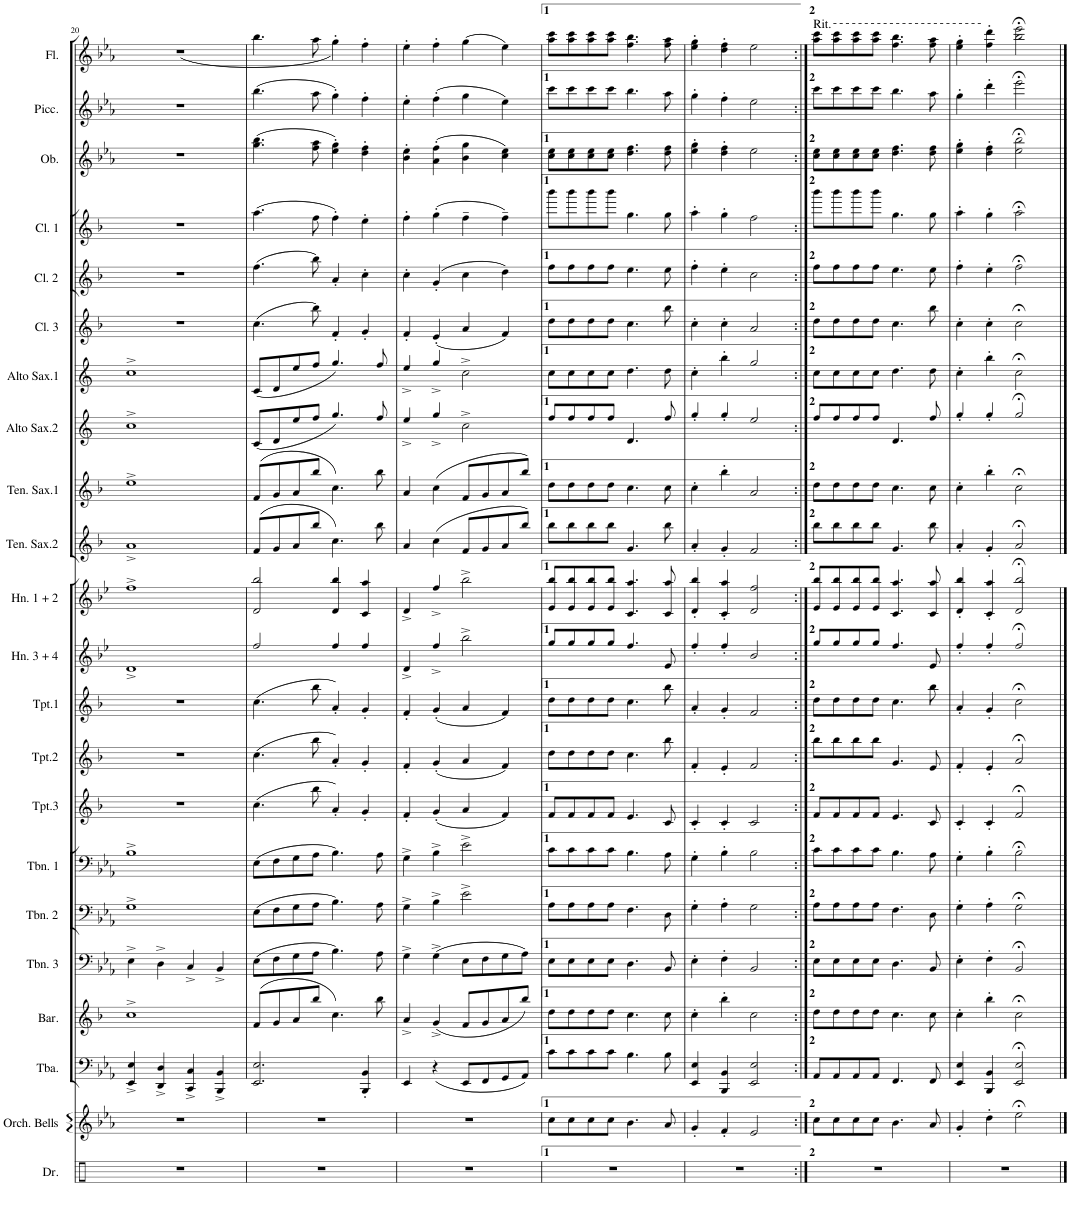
**kern	**kern	**kern	**kern	**kern	**kern	**kern	**kern	**kern	**kern	**kern	**kern	**kern	**kern	**kern	**kern	**kern	**kern	**kern	**kern	**kern	**kern
*part22	*part21	*part20	*part19	*part18	*part17	*part16	*part15	*part14	*part13	*part12	*part11	*part10	*part9	*part8	*part7	*part6	*part5	*part4	*part3	*part2	*part1
*staff22	*staff21	*staff20	*staff19	*staff18	*staff17	*staff16	*staff15	*staff14	*staff13	*staff12	*staff11	*staff10	*staff9	*staff8	*staff7	*staff6	*staff5	*staff4	*staff3	*staff2	*staff1
*I"Drum Set	*I"Orchestral Bells	*I"Tuba	*I"Baritone	*I"Trombone 3	*I"Trombone 2	*I"Trombone 1	*I"Trumpet in B 3	*I"Trumpet in Bb 2	*I"Trumpet in Bb 1	*I"Horn in F 3 + 4	*I"Horn in F 1 + 2	*I"Tenor Saxophone 2	*I"Tenor Saxophone 1	*I"Alto Saxophone 2	*I"Alto Saxophone 1	*I"Clarinet in B 3	*I"Clarinet in Bb 2	*I"Clarinet in Bb 1	*I"Oboe	*I"Piccolo	*I"Flute
*I'Dr.	*I'Orch. Bells	*I'Tba.	*I'Bar.	*I'Tbn. 3	*I'Tbn. 2	*I'Tbn. 1	*I'Tpt.3	*I'Tpt.2	*I'Tpt.1	*I'Hn. 3 + 4	*I'Hn. 1 + 2	*I'Ten. Sax.2	*I'Ten. Sax.1	*I'Alto Sax.2	*I'Alto Sax.1	*I'Cl. 3	*I'Cl. 2	*I'Cl. 1	*I'Ob.	*I'Picc.	*I'Fl.
!!LO:PB:g=z
*clefX	*clefG2	*clefF4	*clefG2	*clefF4	*clefF4	*clefF4	*clefG2	*clefG2	*clefG2	*clefG2	*clefG2	*clefG2	*clefG2	*clefG2	*clefG2	*clefG2	*clefG2	*clefG2	*clefG2	*clefG2	*clefG2
*	*	*	*Trd1c2	*	*	*	*Trd1c2	*Trd1c2	*Trd1c2	*Trd4c7	*Trd4c7	*Trd1c2	*Trd1c2	*Trd5c9	*Trd5c9	*Trd1c2	*Trd1c2	*Trd1c2	*	*Trd-7c-12	*
*k[]	*k[b-e-a-]	*k[b-e-a-]	*k[b-]	*k[b-e-a-]	*k[b-e-a-]	*k[b-e-a-]	*k[b-]	*k[b-]	*k[b-]	*k[b-e-]	*k[b-e-]	*k[b-]	*k[b-]	*k[]	*k[]	*k[b-]	*k[b-]	*k[b-]	*k[b-e-a-]	*k[b-e-a-]	*k[b-e-a-]
*M2/2	*M2/2	*M2/2	*M2/2	*M2/2	*M2/2	*M2/2	*M2/2	*M2/2	*M2/2	*M2/2	*M2/2	*M2/2	*M2/2	*M2/2	*M2/2	*M2/2	*M2/2	*M2/2	*M2/2	*M2/2	*M2/2
*met(c|)	*met(c|)	*met(c|)	*met(c|)	*met(c|)	*met(c|)	*met(c|)	*met(c|)	*met(c|)	*met(c|)	*met(c|)	*met(c|)	*met(c|)	*met(c|)	*met(c|)	*met(c|)	*met(c|)	*met(c|)	*met(c|)	*met(c|)	*met(c|)	*met(c|)
=20	=20	=20	=20	=20	=20	=20	=20	=20	=20	=20	=20	=20	=20	=20	=20	=20	=20	=20	=20	=20	=20
1r	1r	4EE-/^ 4E-/^	1cc^	4E-^\	1G^	1B-^	1r	1r	1r	1d^	1ff^	1a^	1ee^	1cc^	1cc^	1r	1r	1r	1r	1r	(1r
.	.	4DD/^ 4D/^	.	4D^\	.	.	.	.	.	.	.	.	.	.	.	.	.	.	.	.	.
.	.	4CC/^ 4C/^	.	4C^/	.	.	.	.	.	.	.	.	.	.	.	.	.	.	.	.	.
.	.	4BBB-/^ 4BB-/^	.	4BB-^/	.	.	.	.	.	.	.	.	.	.	.	.	.	.	.	.	.
=21	=21	=21	=21	=21	=21	=21	=21	=21	=21	=21	=21	=21	=21	=21	=21	=21	=21	=21	=21	=21	=21
1r	1r	2.EE-/ 2.E-/	(8f/L	(8E-\L	(8E-\L	(8E-\L	(4.cc\	(4.cc\	(4.cc\	2ff/	2d/ 2bb-/	(8f/L	(8f/L	(8c/L	(8c/L	(4.cc\	(4.ff\	(4.aa\	(4.gg\ 4.bb-\	(4.bb-\	4.bb-\
.	.	.	8g/	8F\	8F\	8F\	.	.	.	.	.	8g/	8g/	8d/	8d/	.	.	.	.	.	.
.	.	.	8a/	8G\	8G\	8G\	.	.	.	.	.	8a/	8a/	8ee/	8ee/	.	.	.	.	.	.
.	.	.	8bb-/J	8A-\J	8A-\J	8A-\J	8bb-\	8bb-\	8bb-\	.	.	8bb-/J	8bb-/J	8ff/J	8ff/J	8bb-\)	8bb-\)	8ff\	8ff\ 8aa-\	8aa-\	8aa-\
.	.	.	4.cc\)	4.B-\)	4.B-\)	4.B-\)	4a'/)	4a'/)	4a'/)	4ff/	4d/ 4bb-/	4.cc\)	4.cc\)	4.gg/)	4.gg/)	4f'/	4a'/	4ff'\)	4ee-\' 4gg\')	4gg'\)	4gg'\)
.	.	4BBB-/' 4BB-/'	.	.	.	.	4g'/	4g'/	4g'/	4ff/	4c/ 4aa/	.	.	.	.	4g'/	4cc'\	4ee'\	4dd\' 4ff\'	4ff'\	4ff'\
.	.	.	8bb-\	8A-\	8A-\	8A-\	.	.	.	.	.	8bb-\	8bb-\	8ff/	8ff/	.	.	.	.	.	.
=22	=22	=22	=22	=22	=22	=22	=22	=22	=22	=22	=22	=22	=22	=22	=22	=22	=22	=22	=22	=22	=22
1r	1r	4EE-/	4a^/	4G^\	4G^\	4G^\	4f'/	4f'/	4f'/	4d^/	4d^/	4a/	4a/	4ee^/	4ee^/	4f'/	4cc'\	4ff'\	4b-\' 4ee-\'	4ee-'\	4ee-'\
.	.	(4r	(4g^/	(4G^\	4B-^\	4B-^\	(4g'/	(4g'/	(4g'/	4ff^/	4ff^/	(4cc\	(4cc\	4gg^/	4gg^/	(4e'/	(4g'/	(4gg'\	(4a-\' 4ff\'	(4ff'\	4ff'\
.	.	8EE-/L	8f/L	8E-\L	2e-^\	2e-^\	4a/	4a/	4a/	2bb-^\	2bb-^\	8f/L	8f/L	2cc^\	2cc^\	4a/	4cc\	4ff~\	4b-\ 4gg\	4gg\	(4gg\
.	.	8FF/	8g/	8F\	.	.	.	.	.	.	.	8g/	8g/	.	.	.	.	.	.	.	.
.	.	8GG/	8a/	8G\	.	.	4f/)	4f/)	4f/)	.	.	8a/	8a/	.	.	4f/)	4dd\)	4ff~\)	4cc\ 4ee-\)	4ee-\)	4ee-\)
.	.	8AA-/J)	8bb-/J)	8A-\J)	.	.	.	.	.	.	.	8bb-/J)	8bb-/J)	.	.	.	.	.	.	.	.
=23	=23	=23	=23	=23	=23	=23	=23	=23	=23	=23	=23	=23	=23	=23	=23	=23	=23	=23	=23	=23	=23
1r	8cc\L	8c\L	8dd\L	8E-\L	8A-\L	8c\L	8f/L	8dd\L	8dd\L	8gg/L	8e-/ 8bb-/L	8bb-\L	8dd\L	8ff/L	8cc\L	8dd\L	8ff\L	8bbb-\L	8cc\ 8ee-\L	8ccc\L	8aa-\ 8ccc\L
.	8cc\	8c\	8dd\	8E-\	8A-\	8c\	8f/	8dd\	8dd\	8gg/	8e-/ 8bb-/	8bb-\	8dd\	8ff/	8cc\	8dd\	8ff\	8bbb-\	8cc\ 8ee-\	8ccc\	8aa-\ 8ccc\
.	8cc\	8c\	8dd\	8E-\	8A-\	8c\	8f/	8dd\	8dd\	8gg/	8e-/ 8bb-/	8bb-\	8dd\	8ff/	8cc\	8dd\	8ff\	8bbb-\	8cc\ 8ee-\	8ccc\	8aa-\ 8ccc\
.	8cc\J	8c\J	8dd\J	8E-\J	8A-\J	8c\J	8f/J	8dd\J	8dd\J	8gg/J	8e-/ 8bb-/J	8bb-\J	8dd\J	8ff/J	8cc\J	8dd\J	8ff\J	8bbb-\J	8cc\ 8ee-\J	8ccc\J	8aa-\ 8ccc\J
.	4.b-\	4.B-\	4.cc\	4.D\	4.F\	4.B-\	4.e/	4.cc\	4.cc\	4.ff/	4.c/ 4.aa/	4.g/	4.cc\	4.d/	4.dd\	4.cc\	4.ee\	4.gg\	4.dd\ 4.ff\	4.bb-\	4.ff\ 4.bb-\
.	8a-/	8B-\	8cc\	8BB-/	8D\	8A-\	8c/	8bb-\	8bb-\	8e-/	8c/ 8aa/	8bb-\	8cc\	8ff/	8dd\	8bb-\	8ee\	8gg\	8dd\ 8ff\	8aa-\	8ff\ 8aa-\
=24	=24	=24	=24	=24	=24	=24	=24	=24	=24	=24	=24	=24	=24	=24	=24	=24	=24	=24	=24	=24	=24
1r	4g'/	4EE-/ 4E-/	4cc'\	4E-'\	4G'\	4G'\	4c'/	4f'/	4a'/	4ff'/	4d/' 4bb-/'	4a'/	4cc'\	4gg'/	4cc'\	4cc'\	4ff'\	4aa'\	4ee-\' 4gg\'	4gg'\	4ee-\' 4gg\'
.	4f'/	4BBB-/ 4BB-/	4bb-'\	4F'\	4A-'\	4B-'\	4c'/	4e'/	4g'/	4ff'/	4c/' 4aa/'	4g'/	4bb-'\	4gg'/	4bb'\	4cc'\	4ee'\	4gg'\	4dd\' 4ff\'	4ff'\	4dd\' 4ff\'
.	2e-/	2EE-/ 2E-/	2cc\	2BB-/	2G\	2B-\	2c/	2f/	2f/	2b-/	2d/ 2ff/	2f/	2a/	2ee/	2gg/	2a/	2cc\	2ff\	2ee-\	2ee-\	2ee-\
=25:|!	=25:|!	=25:|!	=25:|!	=25:|!	=25:|!	=25:|!	=25:|!	=25:|!	=25:|!	=25:|!	=25:|!	=25:|!	=25:|!	=25:|!	=25:|!	=25:|!	=25:|!	=25:|!	=25:|!	=25:|!	=25:|!
!	!	!	!	!	!	!	!	!	!	!	!	!	!	!	!	!	!	!	!	!	!LO:TX:a:t=Rit.
1r	8cc\L	8AA-/L	8dd\L	8E-\L	8A-\L	8c\L	8f/L	8bb-\L	8dd\L	8gg/L	8e-/ 8bb-/L	8bb-\L	8dd\L	8ff/L	8cc\L	8dd\L	8ff\L	8bbb-\L	8cc\ 8ee-\L	8ccc\L	8aa-\ 8ccc\L
.	8cc\	8AA-/	8dd\	8E-\	8A-\	8c\	8f/	8bb-\	8dd\	8gg/	8e-/ 8bb-/	8bb-\	8dd\	8ff/	8cc\	8dd\	8ff\	8bbb-\	8cc\ 8ee-\	8ccc\	8aa-\ 8ccc\
.	8cc\	8AA-/	8dd\	8E-\	8A-\	8c\	8f/	8bb-\	8dd\	8gg/	8e-/ 8bb-/	8bb-\	8dd\	8ff/	8cc\	8dd\	8ff\	8bbb-\	8cc\ 8ee-\	8ccc\	8aa-\ 8ccc\
.	8cc\J	8AA-/J	8dd\J	8E-\J	8A-\J	8c\J	8f/J	8bb-\J	8dd\J	8gg/J	8e-/ 8bb-/J	8bb-\J	8dd\J	8ff/J	8cc\J	8dd\J	8ff\J	8bbb-\J	8cc\ 8ee-\J	8ccc\J	8aa-\ 8ccc\J
.	4.b-\	4.FF/	4.cc\	4.D\	4.F\	4.B-\	4.e/	4.g/	4.cc\	4.ff/	4.c/ 4.aa/	4.g/	4.cc\	4.d/	4.dd\	4.cc\	4.ee\	4.gg\	4.dd\ 4.ff\	4.bb-\	4.ff\ 4.bb-\
.	8a-/	8FF/	8cc\	8BB-/	8D\	8A-\	8c/	8e/	8bb-\	8e-/	8c/ 8aa/	8bb-\	8cc\	8ff/	8dd\	8bb-\	8ee\	8gg\	8dd\ 8ff\	8aa-\	8ff\ 8aa-\
=26	=26	=26	=26	=26	=26	=26	=26	=26	=26	=26	=26	=26	=26	=26	=26	=26	=26	=26	=26	=26	=26
1r	4g'/	4EE-/ 4E-/	4cc'\	4E-'\	4G'\	4G'\	4c'/	4f'/	4a'/	4ff'/	4d/' 4bb-/'	4a'/	4cc'\	4gg'/	4cc'\	4cc'\	4ff'\	4aa'\	4ee-\' 4gg\'	4gg'\	4ee-\' 4gg\'
.	4dd'\	4BBB-/ 4BB-/	4bb-'\	4F'\	4A-'\	4B-'\	4c'/	4e'/	4g'/	4ff'/	4c/' 4aa/'	4g'/	4bb-'\	4gg'/	4bb'\	4cc'\	4ee'\	4gg'\	4dd\' 4ff\'	4ddd'\	4ff\' 4ddd\'
.	2ee-;<\	2EE-/;< 2E-/;<	2cc;<\	2BB-;</	2G;<\	2B-;<\	2f;</	2a;</	2cc;<\	2ff;</	2d/;< 2bb-/;<	2a;</	2cc;<\	2gg;</	2cc;<\	2cc;<\	2ff;<\	2aa;<\	2ee-\;< 2bb-\;<	2eee-;<\	2bb-\;< 2eee-\;<
==	==	==	==	==	==	==	==	==	==	==	==	==	==	==	==	==	==	==	==	==	==
*-	*-	*-	*-	*-	*-	*-	*-	*-	*-	*-	*-	*-	*-	*-	*-	*-	*-	*-	*-	*-	*-
